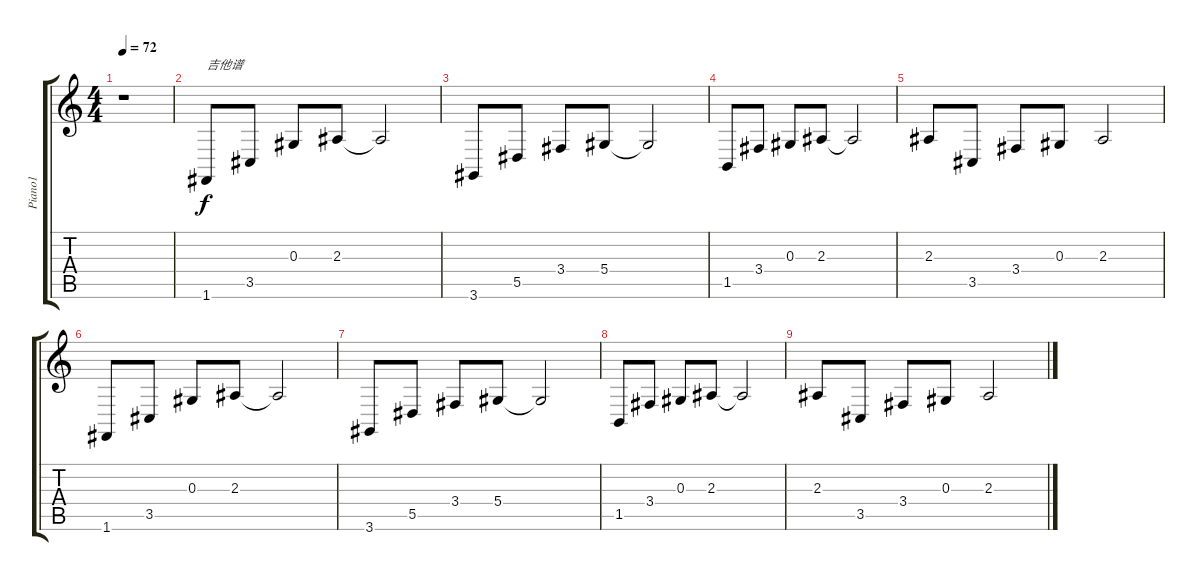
\track ("Piano1" "Piano1") {instrument acousticgrandpiano}
\staff {score tabs}
\tuning (F4 C4 Ab3 Eb3 Bb2 F2) {hide}
\ts (4 4)
\tempo 72
\clef g2
\ks c
r.1{dy f instrument acousticgrandpiano} |
1.6.8{txt "吉他谱"} 3.5.8 0.3.8 2.3.8 2.3{t}.2 |
3.6.8 5.5.8 3.4.8 5.4.8 5.4{t}.2 |
1.5.8 3.4.8 0.3.8 2.3.8 2.3{t}.2 |
2.3.8 3.5.8 3.4.8 0.3.8 2.3.2 |
1.6.8 3.5.8 0.3.8 2.3.8 2.3{t}.2 |
3.6.8 5.5.8 3.4.8 5.4.8 5.4{t}.2 |
1.5.8 3.4.8 0.3.8 2.3.8 2.3{t}.2 |
2.3.8 3.5.8 3.4.8 0.3.8 2.3.2
